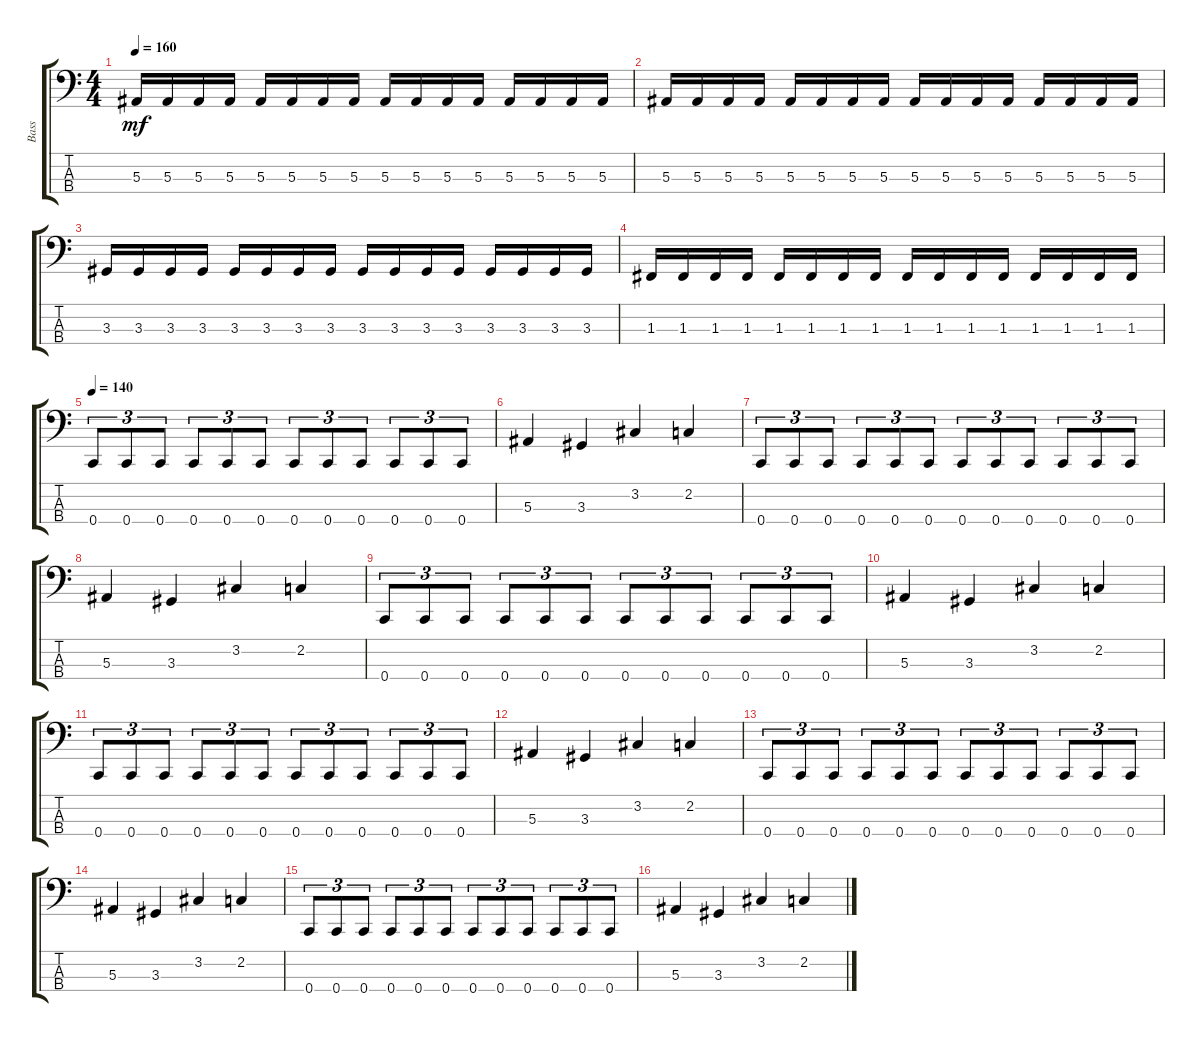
\track ("Bass" "Bass") {instrument electricbassfinger}
\staff {score tabs}
\tuning (Eb2 Bb1 F1 C1) {hide}
\ts (4 4)
\tempo 160
\clef f4
\ks c
5.3.16{dy mf} 5.3.16 5.3.16 5.3.16 5.3.16 5.3.16 5.3.16 5.3.16 5.3.16 5.3.16 5.3.16 5.3.16 5.3.16 5.3.16 5.3.16 5.3.16 |
5.3.16 5.3.16 5.3.16 5.3.16 5.3.16 5.3.16 5.3.16 5.3.16 5.3.16 5.3.16 5.3.16 5.3.16 5.3.16 5.3.16 5.3.16 5.3.16 |
3.3.16 3.3.16 3.3.16 3.3.16 3.3.16 3.3.16 3.3.16 3.3.16 3.3.16 3.3.16 3.3.16 3.3.16 3.3.16 3.3.16 3.3.16 3.3.16 |
1.3.16 1.3.16 1.3.16 1.3.16 1.3.16 1.3.16 1.3.16 1.3.16 1.3.16 1.3.16 1.3.16 1.3.16 1.3.16 1.3.16 1.3.16 1.3.16 |
\tempo 140
0.4.8{tu (3 2)} 0.4.8{tu (3 2)} 0.4.8{tu (3 2)} 0.4.8{tu (3 2)} 0.4.8{tu (3 2)} 0.4.8{tu (3 2)} 0.4.8{tu (3 2)} 0.4.8{tu (3 2)} 0.4.8{tu (3 2)} 0.4.8{tu (3 2)} 0.4.8{tu (3 2)} 0.4.8{tu (3 2)} |
5.3.4 3.3.4 3.2.4 2.2.4 |
0.4.8{tu (3 2)} 0.4.8{tu (3 2)} 0.4.8{tu (3 2)} 0.4.8{tu (3 2)} 0.4.8{tu (3 2)} 0.4.8{tu (3 2)} 0.4.8{tu (3 2)} 0.4.8{tu (3 2)} 0.4.8{tu (3 2)} 0.4.8{tu (3 2)} 0.4.8{tu (3 2)} 0.4.8{tu (3 2)} |
5.3.4 3.3.4 3.2.4 2.2.4 |
0.4.8{tu (3 2)} 0.4.8{tu (3 2)} 0.4.8{tu (3 2)} 0.4.8{tu (3 2)} 0.4.8{tu (3 2)} 0.4.8{tu (3 2)} 0.4.8{tu (3 2)} 0.4.8{tu (3 2)} 0.4.8{tu (3 2)} 0.4.8{tu (3 2)} 0.4.8{tu (3 2)} 0.4.8{tu (3 2)} |
5.3.4 3.3.4 3.2.4 2.2.4 |
0.4.8{tu (3 2)} 0.4.8{tu (3 2)} 0.4.8{tu (3 2)} 0.4.8{tu (3 2)} 0.4.8{tu (3 2)} 0.4.8{tu (3 2)} 0.4.8{tu (3 2)} 0.4.8{tu (3 2)} 0.4.8{tu (3 2)} 0.4.8{tu (3 2)} 0.4.8{tu (3 2)} 0.4.8{tu (3 2)} |
5.3.4 3.3.4 3.2.4 2.2.4 |
0.4.8{tu (3 2)} 0.4.8{tu (3 2)} 0.4.8{tu (3 2)} 0.4.8{tu (3 2)} 0.4.8{tu (3 2)} 0.4.8{tu (3 2)} 0.4.8{tu (3 2)} 0.4.8{tu (3 2)} 0.4.8{tu (3 2)} 0.4.8{tu (3 2)} 0.4.8{tu (3 2)} 0.4.8{tu (3 2)} |
5.3.4 3.3.4 3.2.4 2.2.4 |
0.4.8{tu (3 2)} 0.4.8{tu (3 2)} 0.4.8{tu (3 2)} 0.4.8{tu (3 2)} 0.4.8{tu (3 2)} 0.4.8{tu (3 2)} 0.4.8{tu (3 2)} 0.4.8{tu (3 2)} 0.4.8{tu (3 2)} 0.4.8{tu (3 2)} 0.4.8{tu (3 2)} 0.4.8{tu (3 2)} |
5.3.4 3.3.4 3.2.4 2.2.4
